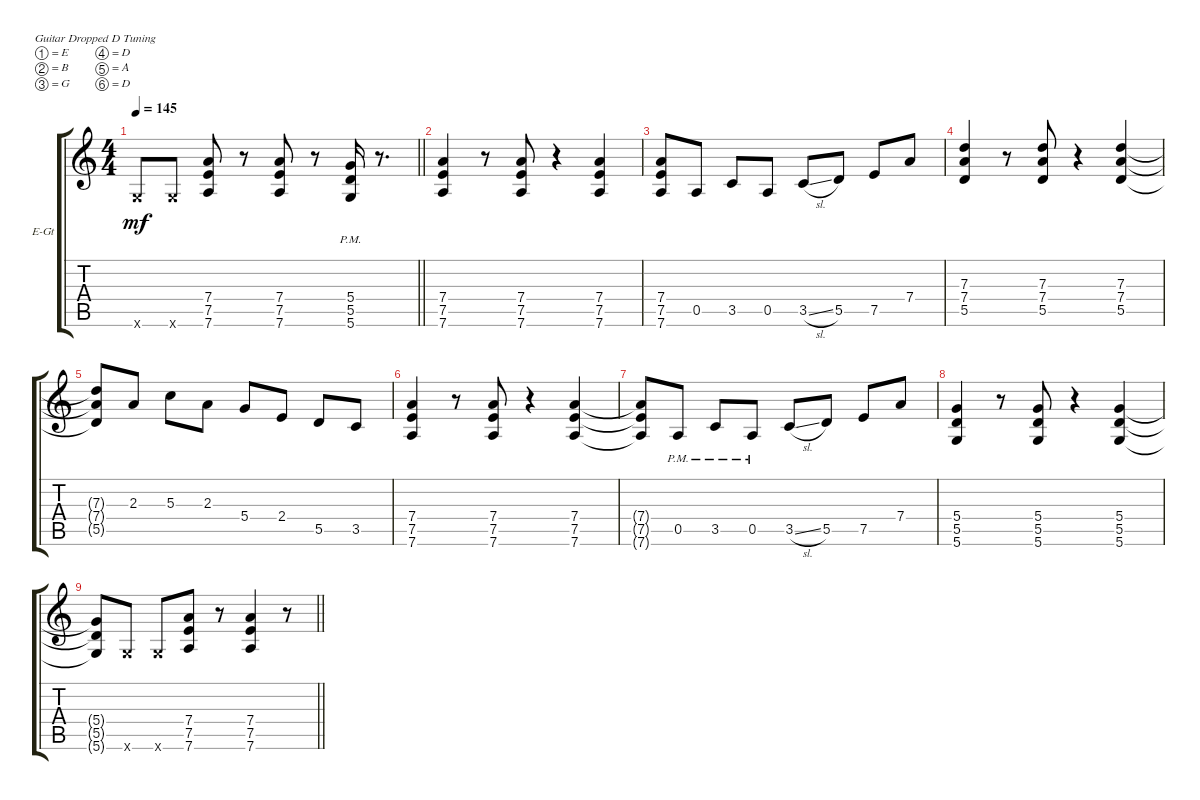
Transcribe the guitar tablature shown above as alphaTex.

\bracketExtendMode groupsimilarinstruments
\firstSystemTrackNameOrientation horizontal
\otherSystemsTrackNameOrientation horizontal
\track ("Guitar" "E-Gt") {instrument distortionguitar}
\staff {score tabs}
\tuning (E4 B3 G3 D3 A2 D2)
\ts (4 4)
\tempo 145
\clef g2
\barLineRight lightlight
\ks c
5.6{x}.8{dy mf} 5.6{x}.8 (7.6 7.5 7.4).8 r.8 (7.4 7.5 7.6).8 r.8 (5.6{pm} 5.5{pm} 5.4{pm}).16 r.8{d} |
(7.6 7.5 7.4).4 r.8 (7.6 7.5 7.4).8 r.4 (7.6 7.5 7.4).4 |
(7.6 7.5 7.4).8 0.5.8 3.5.8 0.5.8 3.5{sl}.8 5.5.8 7.5.8 7.4.8 |
(7.4 5.5 7.3).4 r.8 (5.5 7.4 7.3).8 r.4 (5.5 7.4 7.3).4 |
(5.5{t} 7.4{t} 7.3{t}).8 2.3.8 5.3.8 2.3.8 5.4.8 2.4.8 5.5.8 3.5.8 |
(7.6 7.5 7.4).4 r.8 (7.6 7.5 7.4).8 r.4 (7.6 7.5 7.4).4 |
(7.6{t} 7.5{t} 7.4{t}).8 0.5{pm}.8 3.5{pm}.8 0.5{pm}.8 3.5{sl}.8 5.5.8 7.5.8 7.4.8 |
(5.6 5.5 5.4).4 r.8 (5.6 5.5 5.4).8 r.4 (5.6 5.5 5.4).4 |
\barLineRight lightlight
(5.6{t} 5.5{t} 5.4{t}).8 5.6{x}.8 5.6{x}.8 (7.6 7.5 7.4).8 r.8 (7.4 7.5 7.6).4 r.8
